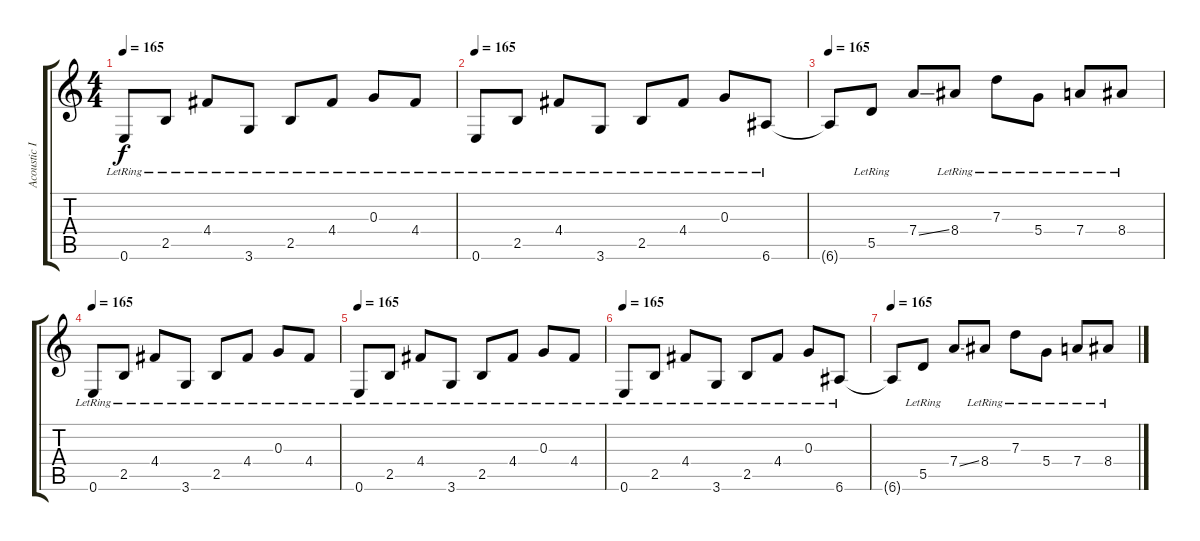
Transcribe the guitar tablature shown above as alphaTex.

\track ("Acoustic I" "Acoustic I") {instrument acousticguitarsteel}
\staff {score tabs}
\tuning (E4 B3 G3 D3 A2 E2) {hide}
\ts (4 4)
\tempo 165
\clef g2
\ks c
0.6{lr}.8{dy f} 2.5{lr}.8 4.4{lr}.8 3.6{lr}.8 2.5{lr}.8 4.4{lr}.8 0.3{lr}.8 4.4{lr}.8 |
\tempo 165
0.6{lr}.8 2.5{lr}.8 4.4{lr}.8 3.6{lr}.8 2.5{lr}.8 4.4{lr}.8 0.3{lr}.8 6.6{lr}.8 |
\tempo 165
6.6{t}.8 5.5{lr}.8 7.4{ss}.8 8.4{lr}.8 7.3{lr}.8 5.4{lr}.8 7.4{lr}.8 8.4{lr}.8 |
\tempo 165
0.6{lr}.8 2.5{lr}.8 4.4{lr}.8 3.6{lr}.8 2.5{lr}.8 4.4{lr}.8 0.3{lr}.8 4.4{lr}.8 |
\tempo 165
0.6{lr}.8 2.5{lr}.8 4.4{lr}.8 3.6{lr}.8 2.5{lr}.8 4.4{lr}.8 0.3{lr}.8 4.4{lr}.8 |
\tempo 165
0.6{lr}.8 2.5{lr}.8 4.4{lr}.8 3.6{lr}.8 2.5{lr}.8 4.4{lr}.8 0.3{lr}.8 6.6{lr}.8 |
\tempo 165
6.6{t}.8 5.5{lr}.8 7.4{ss}.8 8.4{lr}.8 7.3{lr}.8 5.4{lr}.8 7.4{lr}.8 8.4{lr}.8
